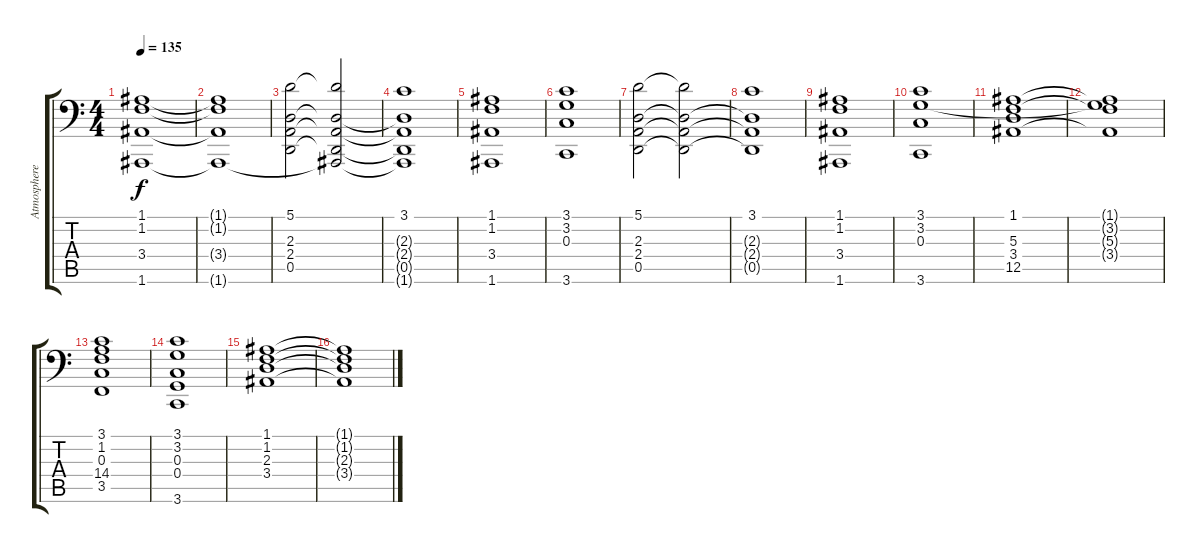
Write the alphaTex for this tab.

\track ("Atmosphere" "Atmosphere") {instrument fx7echoes}
\staff {score tabs}
\tuning (A3 E3 C3 G2 D2 A1) {hide}
\ts (4 4)
\tempo 135
\clef f4
\ks c
(1.1{t} 1.2{t} 3.4{t} 1.6{t}).1{dy f} |
(1.1{t} 1.2{t} 3.4{t} 1.6{t}).1 |
(5.1 2.3 2.4 0.5).2 (5.1{t} 2.3{t} 2.4{t} 0.5{t} 1.6{t}).2 |
(3.1 2.3{t} 2.4{t} 0.5{t} 1.6{t}).1 |
(1.1 1.2 3.4 1.6).1 |
(3.1 3.2 0.3 3.6).1 |
(5.1 2.3 2.4 0.5).2 (5.1{t} 2.3{t} 2.4{t} 0.5{t}).2 |
(3.1 2.3{t} 2.4{t} 0.5{t}).1 |
(1.1 1.2 3.4 1.6).1 |
(3.1 3.2 0.3 3.6).1 |
(1.1 5.3 3.4 12.5).1 |
(1.1{t} 3.2{t} 5.3{t} 3.4{t}).1 |
(3.1 1.2 0.3 14.4 3.5).1 |
(3.1 3.2 0.3 0.4 3.6).1 |
(1.1 1.2 2.3 3.4).1 |
(1.1{t} 1.2{t} 2.3{t} 3.4{t}).1
